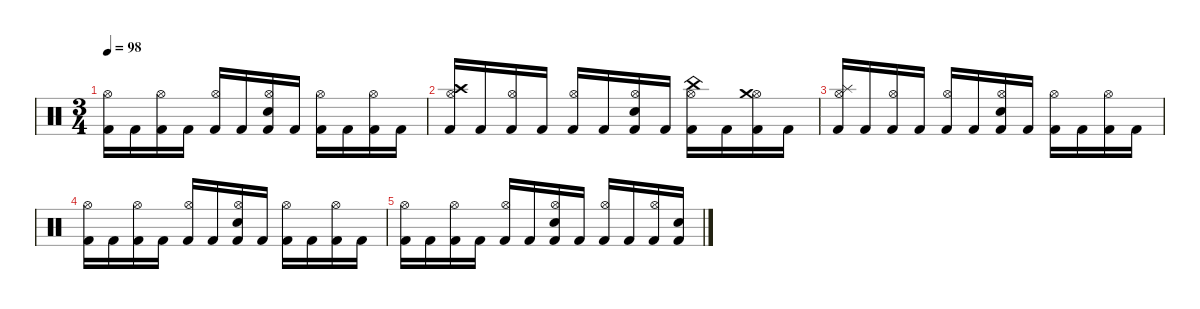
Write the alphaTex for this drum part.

\defaultSystemsLayout 4
\hideDynamics
\bracketExtendMode nobrackets
\multiBarRest
\singleTrackTrackNamePolicy hidden
\multiTrackTrackNamePolicy hidden
\firstSystemTrackNameMode fullname
\firstSystemTrackNameOrientation horizontal
\otherSystemsTrackNameOrientation horizontal
\track ("Drums" "drm.") {defaultSystemsLayout 4 instrument percussion}
\staff {score}
\articulation defaults
\ts (3 4)
\tempo 98
\clef neutral
\ks c
("Hi-Hat (open)" "Kick (hit) 2").16{dy ff beam Down} "Kick (hit) 2".16{dy f beam Down} ("Hi-Hat (open)" "Kick (hit) 2").16{dy ff beam Down} "Kick (hit) 2".16{dy f beam Down} ("Hi-Hat (open)" "Kick (hit) 2").16{dy ff beam Up} "Kick (hit) 2".16{dy f beam Up} ("Hi-Hat (open)" "Snare (hit) 2" "Kick (hit) 2").16{dy ff beam Up} "Kick (hit) 2".16{dy f beam Up} ("Hi-Hat (open)" "Kick (hit) 2").16{dy ff beam Down} "Kick (hit) 2".16{dy f beam Down} ("Hi-Hat (open)" "Kick (hit) 2").16{dy ff beam Down} "Kick (hit) 2".16{dy f beam Down} |
("Hi-Hat (open)" "Crash high (hit)" "Kick (hit) 2").16{dy ff beam Up} "Kick (hit) 2".16{dy f beam Up} ("Hi-Hat (open)" "Kick (hit) 2").16{dy ff beam Up} "Kick (hit) 2".16{dy f beam Up} ("Hi-Hat (open)" "Kick (hit) 2").16{dy ff beam Up} "Kick (hit) 2".16{dy f beam Up} ("Hi-Hat (open)" "Snare (hit) 2" "Kick (hit) 2").16{dy ff beam Up} "Kick (hit) 2".16{dy f beam Up} ("Hi-Hat (open)" "China (hit)" "Kick (hit) 2").16{dy fff beam Down} "Kick (hit) 2".16{dy f beam Down} ("Hi-Hat (open)" "Crash medium (hit)" "Kick (hit) 2").16{dy ff beam Down} "Kick (hit) 2".16{dy f beam Down} |
("Hi-Hat (open)" "Splash (hit)" "Kick (hit) 2").16{dy ff beam Up} "Kick (hit) 2".16{dy f beam Up} ("Hi-Hat (open)" "Kick (hit) 2").16{dy ff beam Up} "Kick (hit) 2".16{dy f beam Up} ("Hi-Hat (open)" "Kick (hit) 2").16{dy ff beam Up} "Kick (hit) 2".16{dy f beam Up} ("Hi-Hat (open)" "Snare (hit) 2" "Kick (hit) 2").16{dy ff beam Up} "Kick (hit) 2".16{dy f beam Up} ("Hi-Hat (open)" "Kick (hit) 2").16{dy ff beam Down} "Kick (hit) 2".16{dy f beam Down} ("Hi-Hat (open)" "Kick (hit) 2").16{dy ff beam Down} "Kick (hit) 2".16{dy f beam Down} |
("Hi-Hat (open)" "Kick (hit) 2").16{dy ff beam Down} "Kick (hit) 2".16{dy f beam Down} ("Hi-Hat (open)" "Kick (hit) 2").16{dy ff beam Down} "Kick (hit) 2".16{dy f beam Down} ("Hi-Hat (open)" "Kick (hit) 2").16{dy ff beam Up} "Kick (hit) 2".16{dy f beam Up} ("Hi-Hat (open)" "Snare (hit) 2" "Kick (hit) 2").16{dy ff beam Up} "Kick (hit) 2".16{dy f beam Up} ("Hi-Hat (open)" "Kick (hit) 2").16{dy ff beam Down} "Kick (hit) 2".16{dy f beam Down} ("Hi-Hat (open)" "Kick (hit) 2").16{dy ff beam Down} "Kick (hit) 2".16{dy f beam Down} |
("Hi-Hat (open)" "Kick (hit) 2").16{dy ff beam Down} "Kick (hit) 2".16{dy f beam Down} ("Hi-Hat (open)" "Kick (hit) 2").16{dy ff beam Down} "Kick (hit) 2".16{dy f beam Down} ("Hi-Hat (open)" "Kick (hit) 2").16{dy ff beam Up} "Kick (hit) 2".16{dy f beam Up} ("Hi-Hat (open)" "Snare (hit) 2" "Kick (hit) 2").16{dy ff beam Up} "Kick (hit) 2".16{dy f beam Up} ("Hi-Hat (open)" "Kick (hit) 2").16{dy ff beam Up} "Kick (hit) 2".16{dy f beam Up} ("Hi-Hat (open)" "Kick (hit) 2").16{dy ff beam Up} ("Snare (hit) 2" "Kick (hit) 2").16{dy fff beam Up}
